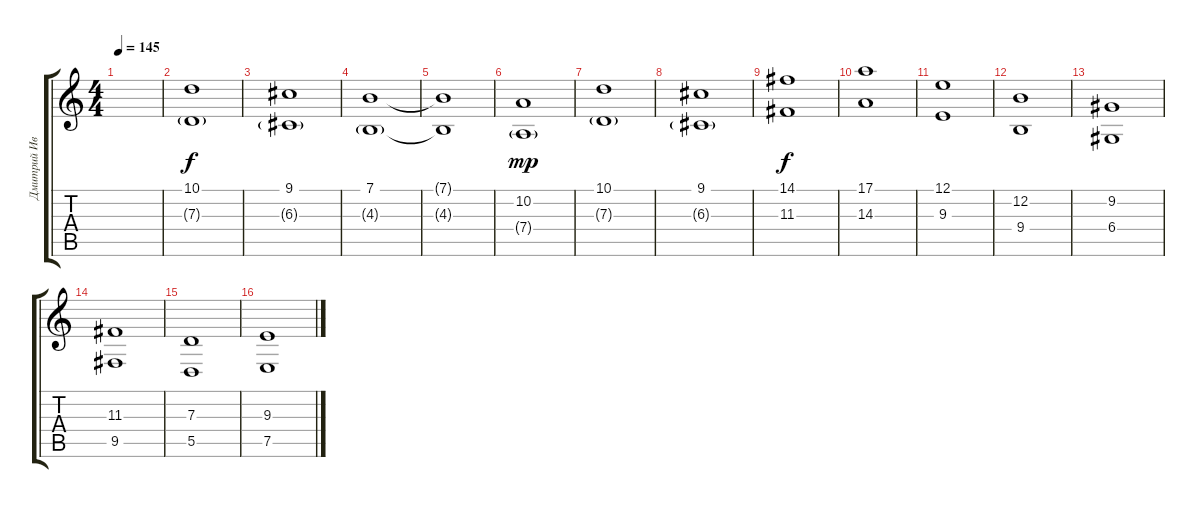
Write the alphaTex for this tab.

\track ("Дмитрий Иванов" "Дмитрий Ив") {instrument synthstrings1}
\staff {score tabs}
\tuning (E4 B3 G3 D3 A2 E2) {hide}
\ts (4 4)
\tempo 145
\clef g2
\ks c
|
(10.1 7.3{g}).1{volume 9 instrument choiraahs} |
(9.1 6.3{g}).1 |
(7.1 4.3{g}).1 |
(7.1{t} 4.3{t}).1{dy f} |
(10.2 7.4{g}).1{dy mp} |
(10.1 7.3{g}).1 |
(9.1 6.3{g}).1 |
(14.1 11.3).1{dy f volume 11 instrument synthstrings1} |
(17.1 14.3).1 |
(12.1 9.3).1 |
(12.2 9.4).1 |
(9.2 6.4).1 |
(11.3 9.5).1 |
(7.3 5.5).1 |
(9.3 7.5).1
